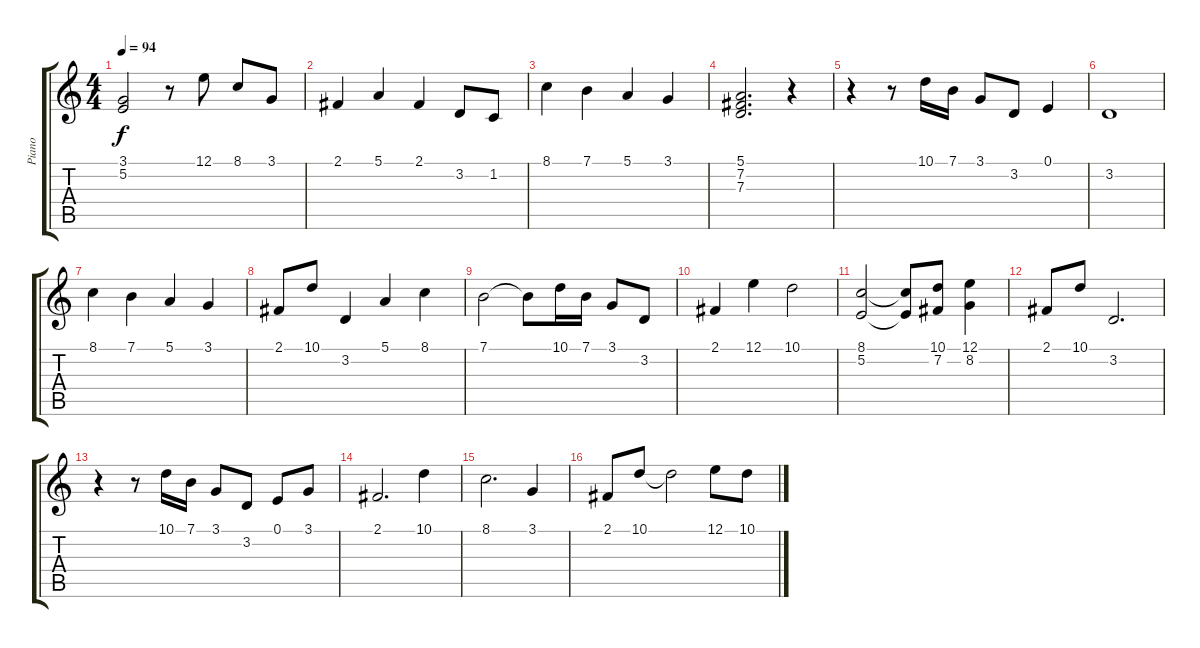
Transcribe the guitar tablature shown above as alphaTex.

\track ("Piano" "Piano") {instrument electricpiano2}
\staff {score tabs}
\tuning (E4 B3 G3 D3 A2 E2) {hide}
\ts (4 4)
\tempo 94
\clef g2
\ks c
(3.1 5.2).2{dy f} r.8 12.1.8 8.1.8 3.1.8 |
2.1.4 5.1.4 2.1.4 3.2.8 1.2.8 |
8.1.4 7.1.4 5.1.4 3.1.4 |
(5.1 7.2 7.3).2{d} r.4 |
r.4 r.8 10.1.16 7.1.16 3.1.8 3.2.8 0.1.4 |
3.2.1 |
8.1.4 7.1.4 5.1.4 3.1.4 |
2.1.8 10.1.8 3.2.4 5.1.4 8.1.4 |
7.1.2 7.1{t}.8 10.1.16 7.1.16 3.1.8 3.2.8 |
2.1.4 12.1.4 10.1.2 |
(8.1 5.2).2 (8.1{t} 5.2{t}).8 (10.1 7.2).8 (12.1 8.2).4 |
2.1.8 10.1.8 3.2.2{d} |
r.4 r.8 10.1.16 7.1.16 3.1.8 3.2.8 0.1.8 3.1.8 |
2.1.2{d} 10.1.4 |
8.1.2{d} 3.1.4 |
2.1.8 10.1.8 10.1{t}.2 12.1.8 10.1.8
